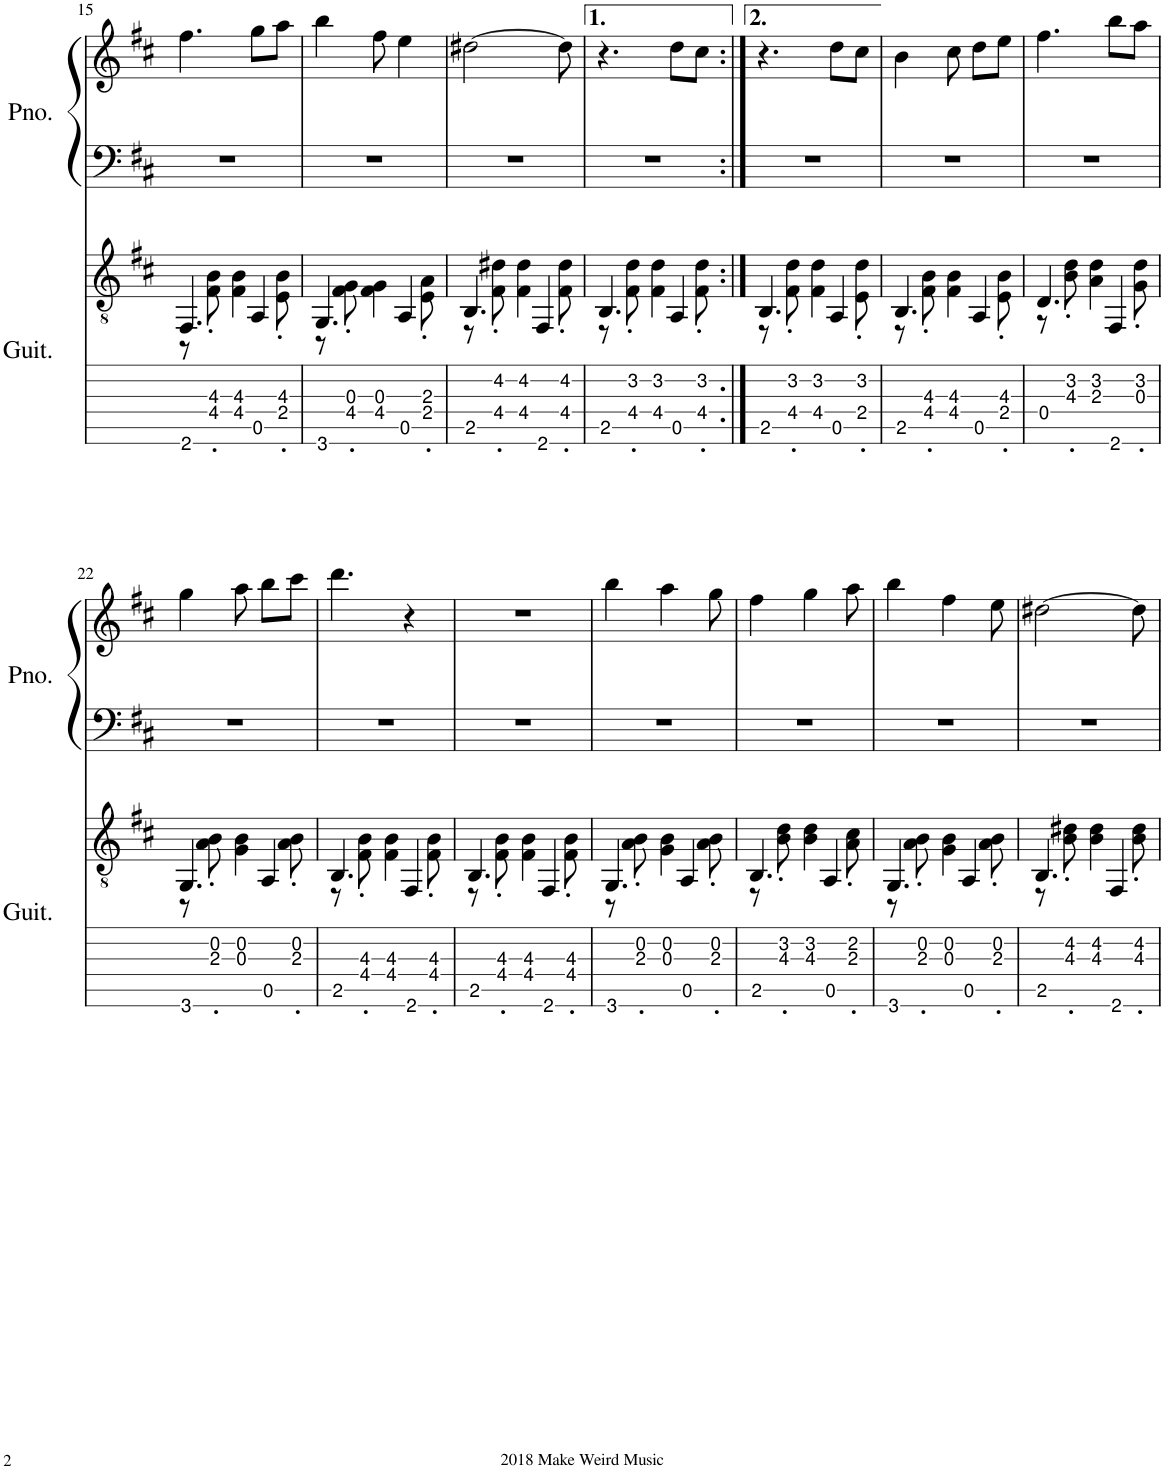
**kern	**kern	**kern	**kern
*part2	*part2	*part1	*part1
*staff4	*staff3	*staff2	*staff1
*I"Classical Guitar	*	*I"Piano	*
*I'Guit.	*	*I'Pno.	*
!!LO:PB:g=z
*	*clefGv2	*clefF4	*clefG2
*k[f#c#]	*k[f#c#]	*k[f#c#]	*k[f#c#]
*M5/8	*M5/8	*M5/8	*M5/8
=15	=15	=15	=15
*^	*^	*	*
4.FF#	8r	4.FF#/	8r	8%5r	4.ff#\
.	8F#' 8B'	.	8F#\' 8B\'	.	.
.	4F# 4B	.	4F#\ 4B\	.	.
4AA	.	4AA/	.	.	8gg\L
.	8E' 8B'	.	8E\' 8B\'	.	8aa\J
=16	=16	=16	=16	=16	=16
4.GG	8r	4.GG/	8r	8%5r	4bb\
.	8F#' 8G'	.	8F#\' 8G\'	.	.
.	4F# 4G	.	4F#\ 4G\	.	8ff#\
4AA	.	4AA/	.	.	4ee\
.	8E' 8A'	.	8E\' 8A\'	.	.
=17	=17	=17	=17	=17	=17
4.BB	8r	4.BB/	8r	8%5r	[2dd#X\
.	8F#' 8d#X'	.	8F#\' 8d#X\'	.	.
.	4F# 4d#	.	4F#\ 4d#\	.	.
4FF#	.	4FF#/	.	.	.
.	8F#' 8d#'	.	8F#\' 8d#\'	.	8dd#\]
=18	=18	=18	=18	=18	=18
4.BB	8r	4.BB/	8r	8%5r	4.r
.	8F#' 8d'	.	8F#\' 8d\'	.	.
.	4F# 4d	.	4F#\ 4d\	.	.
4AA	.	4AA/	.	.	8dd\L
.	8F#' 8d'	.	8F#\' 8d\'	.	8cc#\J
=19:|!	=19:|!	=19:|!	=19:|!	=19:|!	=19:|!
4.BB	8r	4.BB/	8r	8%5r	4.r
.	8F#' 8d'	.	8F#\' 8d\'	.	.
.	4F# 4d	.	4F#\ 4d\	.	.
4AA	.	4AA/	.	.	8dd\L
.	8E' 8d'	.	8E\' 8d\'	.	8cc#\J
=20	=20	=20	=20	=20	=20
4.BB	8r	4.BB/	8r	8%5r	4b\
.	8F#' 8B'	.	8F#\' 8B\'	.	.
.	4F# 4B	.	4F#\ 4B\	.	8cc#\
4AA	.	4AA/	.	.	8dd\L
.	8E' 8B'	.	8E\' 8B\'	.	8ee\J
=21	=21	=21	=21	=21	=21
4.D	8r	4.D/	8r	8%5r	4.ff#\
.	8B' 8d'	.	8B\' 8d\'	.	.
.	4A 4d	.	4A\ 4d\	.	.
4FF#	.	4FF#/	.	.	8bb\L
.	8G' 8d'	.	8G\' 8d\'	.	8aa\J
!!LO:LB:g=z
=22	=22	=22	=22	=22	=22
4.GG	8r	4.GG/	8r	8%5r	4gg\
.	8A' 8B'	.	8A\' 8B\'	.	.
.	4G 4B	.	4G\ 4B\	.	8aa\
4AA	.	4AA/	.	.	8bb\L
.	8A' 8B'	.	8A\' 8B\'	.	8ccc#\J
=23	=23	=23	=23	=23	=23
4.BB	8r	4.BB/	8r	8%5r	4.ddd\
.	8F#' 8B'	.	8F#\' 8B\'	.	.
.	4F# 4B	.	4F#\ 4B\	.	.
4FF#	.	4FF#/	.	.	4r
.	8F#' 8B'	.	8F#\' 8B\'	.	.
=24	=24	=24	=24	=24	=24
4.BB	8r	4.BB/	8r	8%5r	8%5r
.	8F#' 8B'	.	8F#\' 8B\'	.	.
.	4F# 4B	.	4F#\ 4B\	.	.
4FF#	.	4FF#/	.	.	.
.	8F#' 8B'	.	8F#\' 8B\'	.	.
=25	=25	=25	=25	=25	=25
4.GG	8r	4.GG/	8r	8%5r	4bb\
.	8A' 8B'	.	8A\' 8B\'	.	.
.	4G 4B	.	4G\ 4B\	.	4aa\
4AA	.	4AA/	.	.	.
.	8A' 8B'	.	8A\' 8B\'	.	8gg\
=26	=26	=26	=26	=26	=26
4.BB	8r	4.BB/	8r	8%5r	4ff#\
.	8B' 8d'	.	8B\' 8d\'	.	.
.	4B 4d	.	4B\ 4d\	.	4gg\
4AA	.	4AA/	.	.	.
.	8A' 8c#'	.	8A\' 8c#\'	.	8aa\
=27	=27	=27	=27	=27	=27
4.GG	8r	4.GG/	8r	8%5r	4bb\
.	8A' 8B'	.	8A\' 8B\'	.	.
.	4G 4B	.	4G\ 4B\	.	4ff#\
4AA	.	4AA/	.	.	.
.	8A' 8B'	.	8A\' 8B\'	.	8ee\
=28	=28	=28	=28	=28	=28
4.BB	8r	4.BB/	8r	8%5r	[2dd#X\
.	8B' 8d#X'	.	8B\' 8d#X\'	.	.
.	4B 4d#	.	4B\ 4d#\	.	.
4FF#	.	4FF#/	.	.	.
.	8B' 8d#'	.	8B\' 8d#\'	.	8dd#\]
*v	*v	*	*	*	*
*	*v	*v	*	*
=	=	=	=
*-	*-	*-	*-
